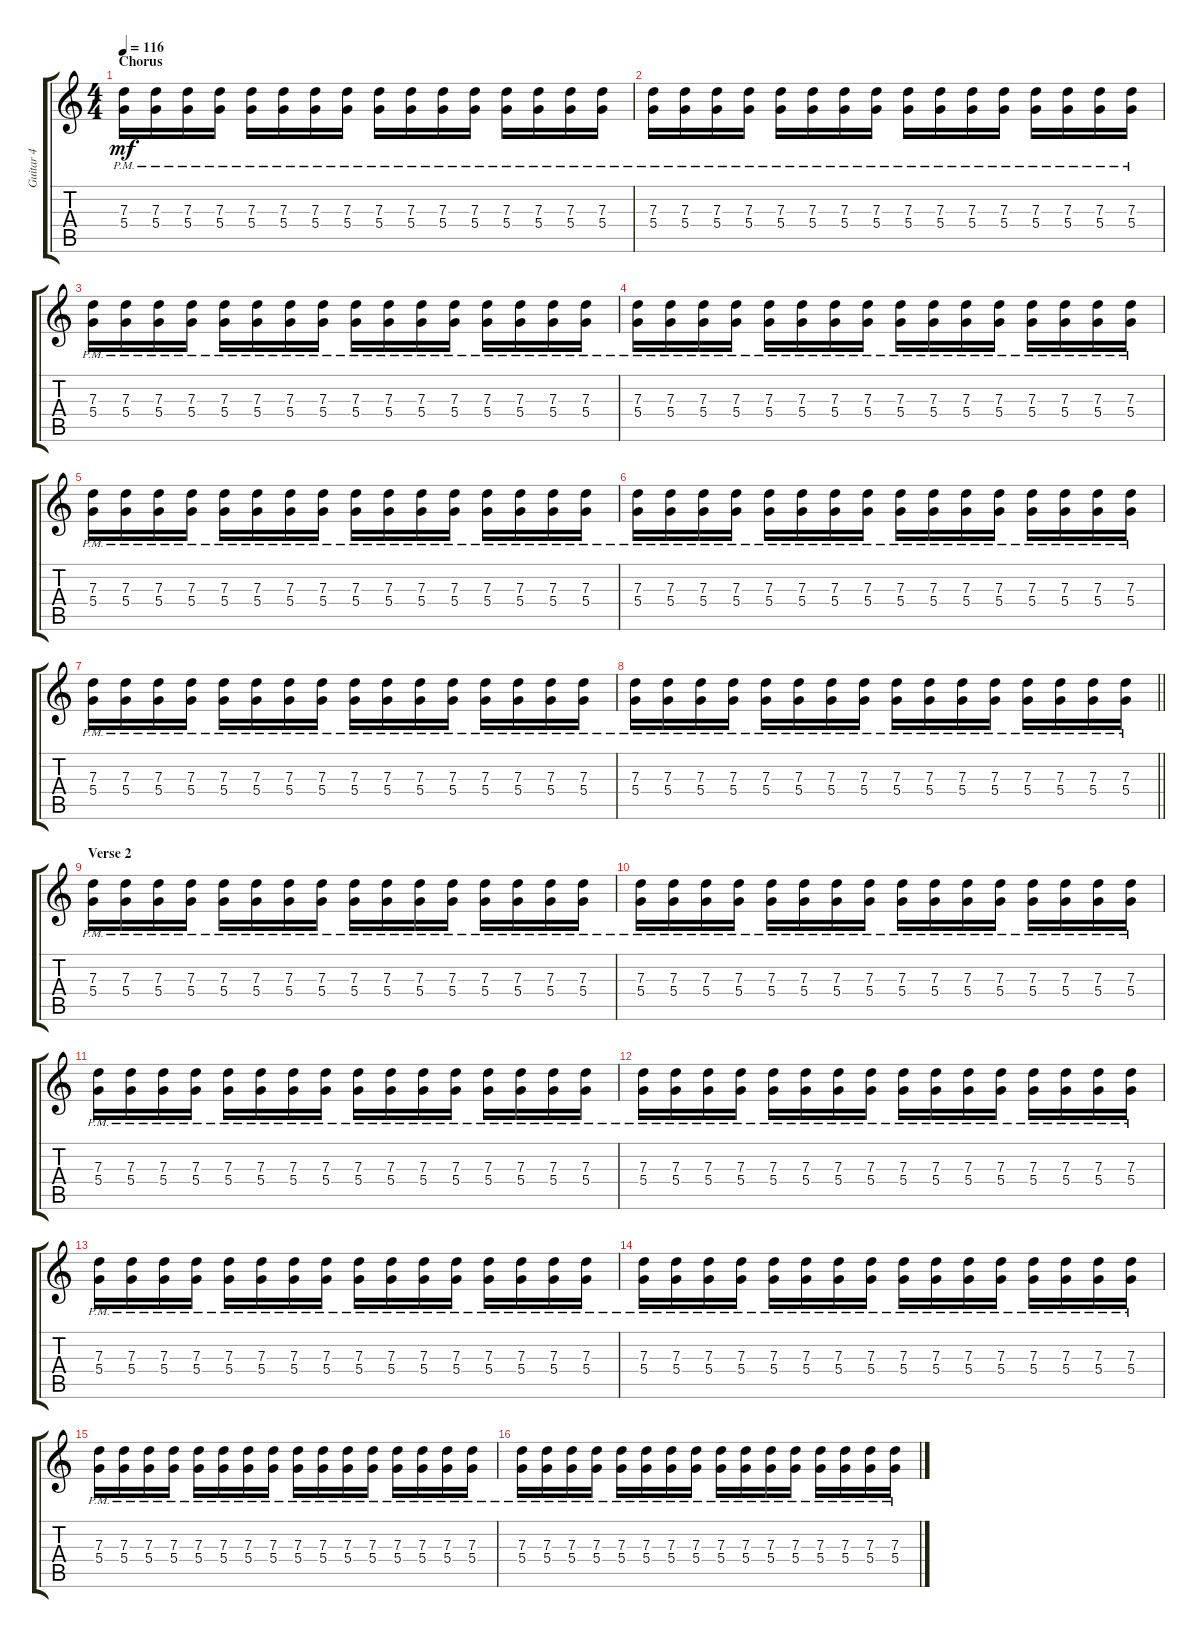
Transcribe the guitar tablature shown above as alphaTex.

\track ("Guitar 4" "Guitar 4") {instrument distortionguitar}
\staff {score tabs}
\tuning (E4 B3 G3 D3 A2 E2) {hide}
\ts (4 4)
\section ("" "Chorus")
\tempo 116
\clef g2
\ks c
(7.3{pm} 5.4{pm}).16{dy mf} (7.3{pm} 5.4{pm}).16 (7.3{pm} 5.4{pm}).16 (7.3{pm} 5.4{pm}).16 (7.3{pm} 5.4{pm}).16 (7.3{pm} 5.4{pm}).16 (7.3{pm} 5.4{pm}).16 (7.3{pm} 5.4{pm}).16 (7.3{pm} 5.4{pm}).16 (7.3{pm} 5.4{pm}).16 (7.3{pm} 5.4{pm}).16 (7.3{pm} 5.4{pm}).16 (7.3{pm} 5.4{pm}).16 (7.3{pm} 5.4{pm}).16 (7.3{pm} 5.4{pm}).16 (7.3{pm} 5.4{pm}).16 |
(7.3{pm} 5.4{pm}).16 (7.3{pm} 5.4{pm}).16 (7.3{pm} 5.4{pm}).16 (7.3{pm} 5.4{pm}).16 (7.3{pm} 5.4{pm}).16 (7.3{pm} 5.4{pm}).16 (7.3{pm} 5.4{pm}).16 (7.3{pm} 5.4{pm}).16 (7.3{pm} 5.4{pm}).16 (7.3{pm} 5.4{pm}).16 (7.3{pm} 5.4{pm}).16 (7.3{pm} 5.4{pm}).16 (7.3{pm} 5.4{pm}).16 (7.3{pm} 5.4{pm}).16 (7.3{pm} 5.4{pm}).16 (7.3{pm} 5.4{pm}).16 |
(7.3{pm} 5.4{pm}).16 (7.3{pm} 5.4{pm}).16 (7.3{pm} 5.4{pm}).16 (7.3{pm} 5.4{pm}).16 (7.3{pm} 5.4{pm}).16 (7.3{pm} 5.4{pm}).16 (7.3{pm} 5.4{pm}).16 (7.3{pm} 5.4{pm}).16 (7.3{pm} 5.4{pm}).16 (7.3{pm} 5.4{pm}).16 (7.3{pm} 5.4{pm}).16 (7.3{pm} 5.4{pm}).16 (7.3{pm} 5.4{pm}).16 (7.3{pm} 5.4{pm}).16 (7.3{pm} 5.4{pm}).16 (7.3{pm} 5.4{pm}).16 |
(7.3{pm} 5.4{pm}).16 (7.3{pm} 5.4{pm}).16 (7.3{pm} 5.4{pm}).16 (7.3{pm} 5.4{pm}).16 (7.3{pm} 5.4{pm}).16 (7.3{pm} 5.4{pm}).16 (7.3{pm} 5.4{pm}).16 (7.3{pm} 5.4{pm}).16 (7.3{pm} 5.4{pm}).16 (7.3{pm} 5.4{pm}).16 (7.3{pm} 5.4{pm}).16 (7.3{pm} 5.4{pm}).16 (7.3{pm} 5.4{pm}).16 (7.3{pm} 5.4{pm}).16 (7.3{pm} 5.4{pm}).16 (7.3{pm} 5.4{pm}).16 |
(7.3{pm} 5.4{pm}).16 (7.3{pm} 5.4{pm}).16 (7.3{pm} 5.4{pm}).16 (7.3{pm} 5.4{pm}).16 (7.3{pm} 5.4{pm}).16 (7.3{pm} 5.4{pm}).16 (7.3{pm} 5.4{pm}).16 (7.3{pm} 5.4{pm}).16 (7.3{pm} 5.4{pm}).16 (7.3{pm} 5.4{pm}).16 (7.3{pm} 5.4{pm}).16 (7.3{pm} 5.4{pm}).16 (7.3{pm} 5.4{pm}).16 (7.3{pm} 5.4{pm}).16 (7.3{pm} 5.4{pm}).16 (7.3{pm} 5.4{pm}).16 |
(7.3{pm} 5.4{pm}).16 (7.3{pm} 5.4{pm}).16 (7.3{pm} 5.4{pm}).16 (7.3{pm} 5.4{pm}).16 (7.3{pm} 5.4{pm}).16 (7.3{pm} 5.4{pm}).16 (7.3{pm} 5.4{pm}).16 (7.3{pm} 5.4{pm}).16 (7.3{pm} 5.4{pm}).16 (7.3{pm} 5.4{pm}).16 (7.3{pm} 5.4{pm}).16 (7.3{pm} 5.4{pm}).16 (7.3{pm} 5.4{pm}).16 (7.3{pm} 5.4{pm}).16 (7.3{pm} 5.4{pm}).16 (7.3{pm} 5.4{pm}).16 |
(7.3{pm} 5.4{pm}).16 (7.3{pm} 5.4{pm}).16 (7.3{pm} 5.4{pm}).16 (7.3{pm} 5.4{pm}).16 (7.3{pm} 5.4{pm}).16 (7.3{pm} 5.4{pm}).16 (7.3{pm} 5.4{pm}).16 (7.3{pm} 5.4{pm}).16 (7.3{pm} 5.4{pm}).16 (7.3{pm} 5.4{pm}).16 (7.3{pm} 5.4{pm}).16 (7.3{pm} 5.4{pm}).16 (7.3{pm} 5.4{pm}).16 (7.3{pm} 5.4{pm}).16 (7.3{pm} 5.4{pm}).16 (7.3{pm} 5.4{pm}).16 |
\barLineRight lightlight
(7.3{pm} 5.4{pm}).16 (7.3{pm} 5.4{pm}).16 (7.3{pm} 5.4{pm}).16 (7.3{pm} 5.4{pm}).16 (7.3{pm} 5.4{pm}).16 (7.3{pm} 5.4{pm}).16 (7.3{pm} 5.4{pm}).16 (7.3{pm} 5.4{pm}).16 (7.3{pm} 5.4{pm}).16 (7.3{pm} 5.4{pm}).16 (7.3{pm} 5.4{pm}).16 (7.3{pm} 5.4{pm}).16 (7.3{pm} 5.4{pm}).16 (7.3{pm} 5.4{pm}).16 (7.3{pm} 5.4{pm}).16 (7.3{pm} 5.4{pm}).16 |
\section ("" "Verse 2")
(7.3{pm} 5.4{pm}).16 (7.3{pm} 5.4{pm}).16 (7.3{pm} 5.4{pm}).16 (7.3{pm} 5.4{pm}).16 (7.3{pm} 5.4{pm}).16 (7.3{pm} 5.4{pm}).16 (7.3{pm} 5.4{pm}).16 (7.3{pm} 5.4{pm}).16 (7.3{pm} 5.4{pm}).16 (7.3{pm} 5.4{pm}).16 (7.3{pm} 5.4{pm}).16 (7.3{pm} 5.4{pm}).16 (7.3{pm} 5.4{pm}).16 (7.3{pm} 5.4{pm}).16 (7.3{pm} 5.4{pm}).16 (7.3{pm} 5.4{pm}).16 |
(7.3{pm} 5.4{pm}).16 (7.3{pm} 5.4{pm}).16 (7.3{pm} 5.4{pm}).16 (7.3{pm} 5.4{pm}).16 (7.3{pm} 5.4{pm}).16 (7.3{pm} 5.4{pm}).16 (7.3{pm} 5.4{pm}).16 (7.3{pm} 5.4{pm}).16 (7.3{pm} 5.4{pm}).16 (7.3{pm} 5.4{pm}).16 (7.3{pm} 5.4{pm}).16 (7.3{pm} 5.4{pm}).16 (7.3{pm} 5.4{pm}).16 (7.3{pm} 5.4{pm}).16 (7.3{pm} 5.4{pm}).16 (7.3{pm} 5.4{pm}).16 |
(7.3{pm} 5.4{pm}).16 (7.3{pm} 5.4{pm}).16 (7.3{pm} 5.4{pm}).16 (7.3{pm} 5.4{pm}).16 (7.3{pm} 5.4{pm}).16 (7.3{pm} 5.4{pm}).16 (7.3{pm} 5.4{pm}).16 (7.3{pm} 5.4{pm}).16 (7.3{pm} 5.4{pm}).16 (7.3{pm} 5.4{pm}).16 (7.3{pm} 5.4{pm}).16 (7.3{pm} 5.4{pm}).16 (7.3{pm} 5.4{pm}).16 (7.3{pm} 5.4{pm}).16 (7.3{pm} 5.4{pm}).16 (7.3{pm} 5.4{pm}).16 |
(7.3{pm} 5.4{pm}).16 (7.3{pm} 5.4{pm}).16 (7.3{pm} 5.4{pm}).16 (7.3{pm} 5.4{pm}).16 (7.3{pm} 5.4{pm}).16 (7.3{pm} 5.4{pm}).16 (7.3{pm} 5.4{pm}).16 (7.3{pm} 5.4{pm}).16 (7.3{pm} 5.4{pm}).16 (7.3{pm} 5.4{pm}).16 (7.3{pm} 5.4{pm}).16 (7.3{pm} 5.4{pm}).16 (7.3{pm} 5.4{pm}).16 (7.3{pm} 5.4{pm}).16 (7.3{pm} 5.4{pm}).16 (7.3{pm} 5.4{pm}).16 |
(7.3{pm} 5.4{pm}).16 (7.3{pm} 5.4{pm}).16 (7.3{pm} 5.4{pm}).16 (7.3{pm} 5.4{pm}).16 (7.3{pm} 5.4{pm}).16 (7.3{pm} 5.4{pm}).16 (7.3{pm} 5.4{pm}).16 (7.3{pm} 5.4{pm}).16 (7.3{pm} 5.4{pm}).16 (7.3{pm} 5.4{pm}).16 (7.3{pm} 5.4{pm}).16 (7.3{pm} 5.4{pm}).16 (7.3{pm} 5.4{pm}).16 (7.3{pm} 5.4{pm}).16 (7.3{pm} 5.4{pm}).16 (7.3{pm} 5.4{pm}).16 |
(7.3{pm} 5.4{pm}).16 (7.3{pm} 5.4{pm}).16 (7.3{pm} 5.4{pm}).16 (7.3{pm} 5.4{pm}).16 (7.3{pm} 5.4{pm}).16 (7.3{pm} 5.4{pm}).16 (7.3{pm} 5.4{pm}).16 (7.3{pm} 5.4{pm}).16 (7.3{pm} 5.4{pm}).16 (7.3{pm} 5.4{pm}).16 (7.3{pm} 5.4{pm}).16 (7.3{pm} 5.4{pm}).16 (7.3{pm} 5.4{pm}).16 (7.3{pm} 5.4{pm}).16 (7.3{pm} 5.4{pm}).16 (7.3{pm} 5.4{pm}).16 |
(7.3{pm} 5.4{pm}).16 (7.3{pm} 5.4{pm}).16 (7.3{pm} 5.4{pm}).16 (7.3{pm} 5.4{pm}).16 (7.3{pm} 5.4{pm}).16 (7.3{pm} 5.4{pm}).16 (7.3{pm} 5.4{pm}).16 (7.3{pm} 5.4{pm}).16 (7.3{pm} 5.4{pm}).16 (7.3{pm} 5.4{pm}).16 (7.3{pm} 5.4{pm}).16 (7.3{pm} 5.4{pm}).16 (7.3{pm} 5.4{pm}).16 (7.3{pm} 5.4{pm}).16 (7.3{pm} 5.4{pm}).16 (7.3{pm} 5.4{pm}).16 |
(7.3{pm} 5.4{pm}).16 (7.3{pm} 5.4{pm}).16 (7.3{pm} 5.4{pm}).16 (7.3{pm} 5.4{pm}).16 (7.3{pm} 5.4{pm}).16 (7.3{pm} 5.4{pm}).16 (7.3{pm} 5.4{pm}).16 (7.3{pm} 5.4{pm}).16 (7.3{pm} 5.4{pm}).16 (7.3{pm} 5.4{pm}).16 (7.3{pm} 5.4{pm}).16 (7.3{pm} 5.4{pm}).16 (7.3{pm} 5.4{pm}).16 (7.3{pm} 5.4{pm}).16 (7.3{pm} 5.4{pm}).16 (7.3{pm} 5.4{pm}).16
